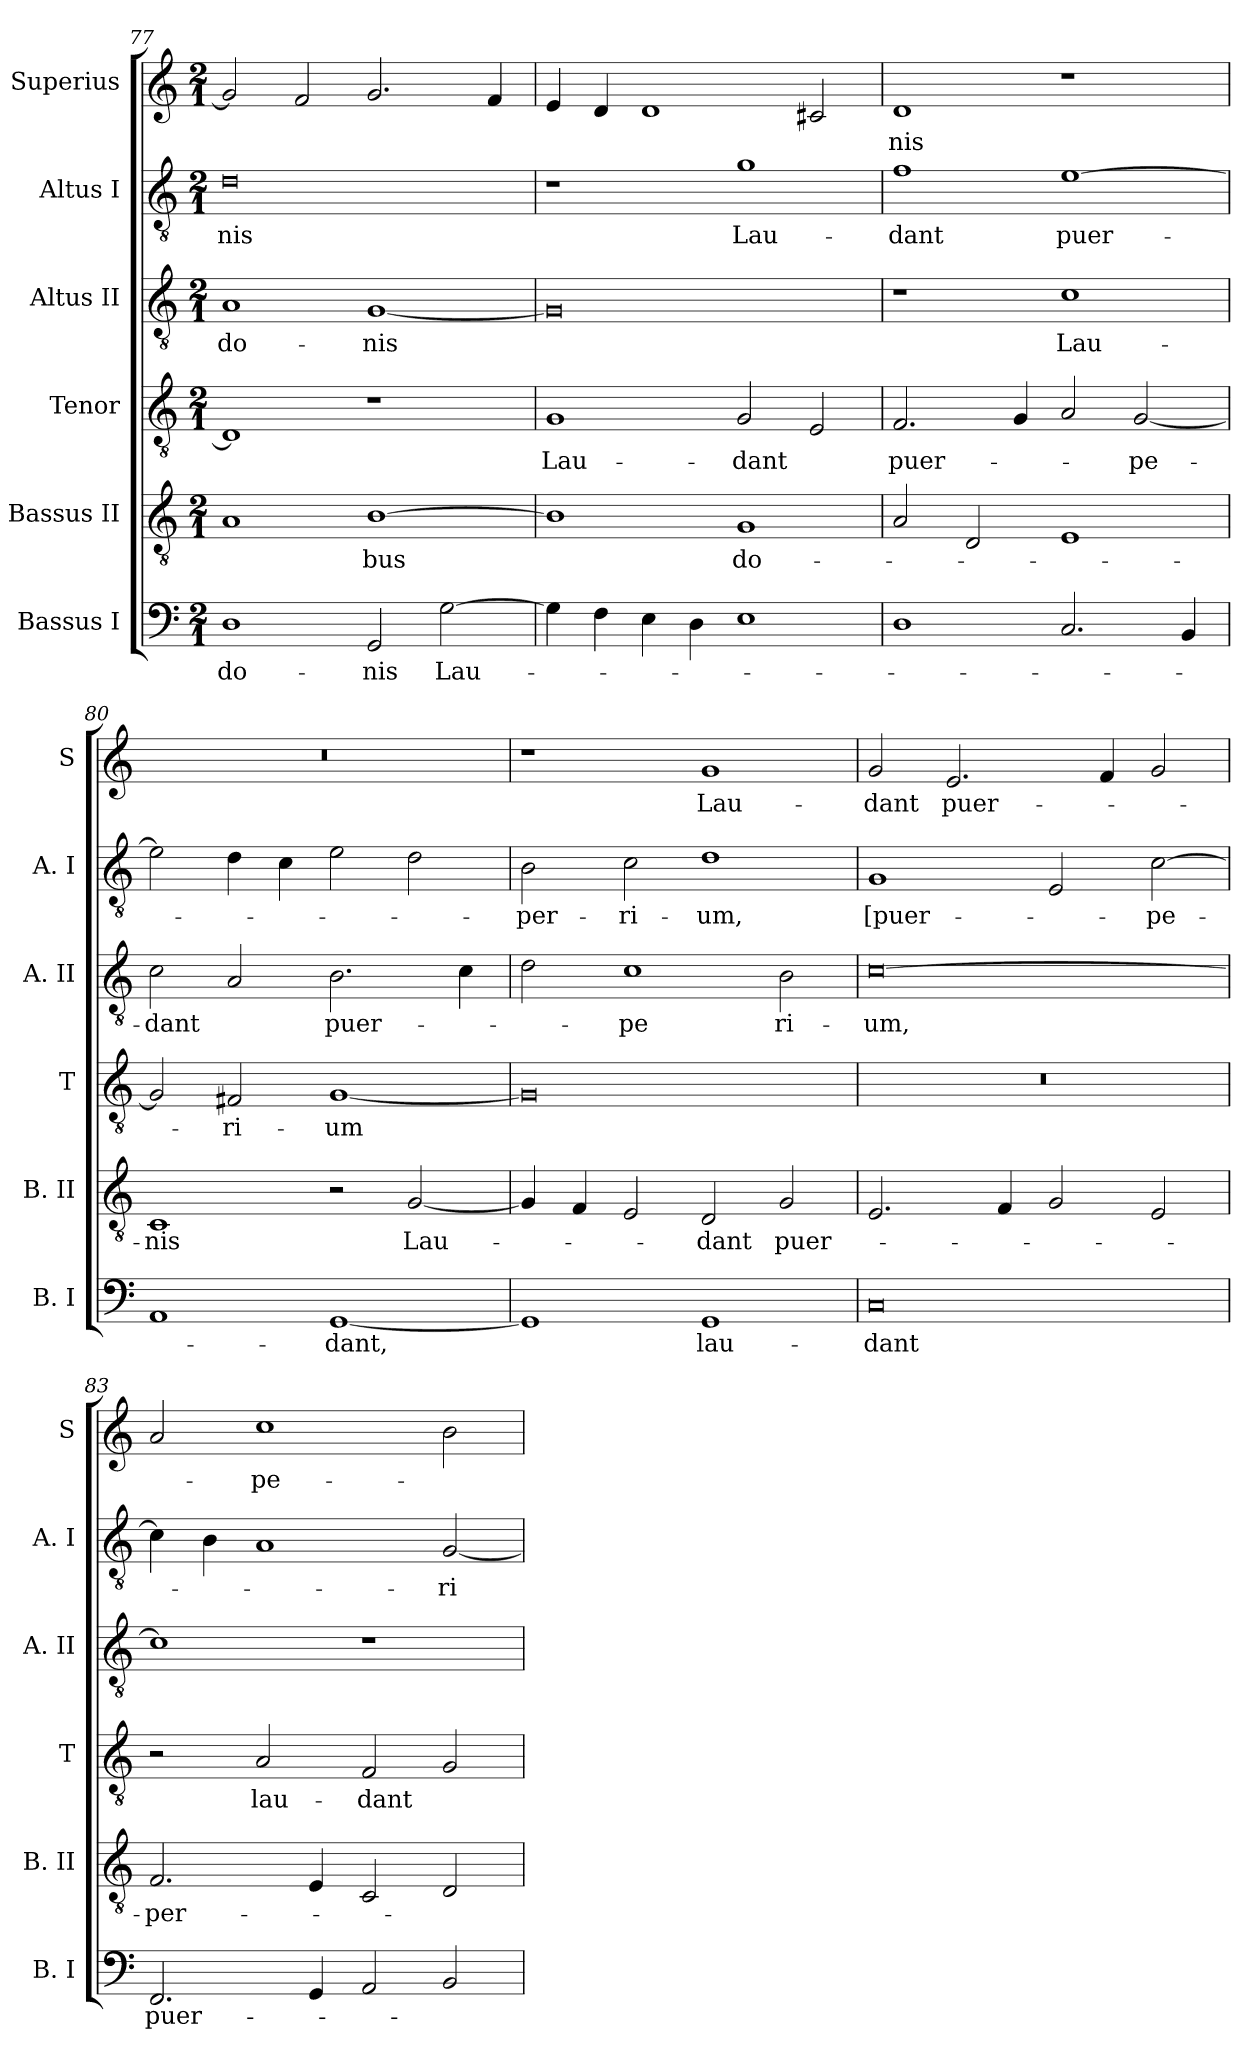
**kern	**text	**kern	**text	**kern	**text	**kern	**text	**kern	**text	**kern	**text
*part6	*part6	*part5	*part5	*part4	*part4	*part3	*part3	*part2	*part2	*part1	*part1
*staff6	*staff6	*staff5	*staff5	*staff4	*staff4	*staff3	*staff3	*staff2	*staff2	*staff1	*staff1
*I"Bassus I	*	*I"Bassus II	*	*I"Tenor	*	*I"Altus II	*	*I"Altus I	*	*I"Superius	*
*I'B. I	*	*I'B. II	*	*I'T	*	*I'A. II	*	*I'A. I	*	*I'S	*
*clefF4	*	*clefGv2	*	*clefGv2	*	*clefGv2	*	*clefGv2	*	*clefG2	*
*k[]	*	*k[]	*	*k[]	*	*k[]	*	*k[]	*	*k[]	*
*C:	*	*C:	*	*C:	*	*C:	*	*C:	*	*C:	*
*M2/1	*	*M2/1	*	*M2/1	*	*M2/1	*	*M2/1	*	*M2/1	*
=77	=77	=77	=77	=77	=77	=77	=77	=77	=77	=77	=77
1D	do-	1A	.	1D]	.	1A	do-	0d	-nis	2g]	.
.	.	.	.	.	.	.	.	.	.	2f	.
2GG	-nis	[1B	-bus	1r	.	[1G	-nis	.	.	2.g	.
[2G	Lau-	.	.	.	.	.	.	.	.	.	.
.	.	.	.	.	.	.	.	.	.	4f	.
=78	=78	=78	=78	=78	=78	=78	=78	=78	=78	=78	=78
4G]	.	1B]	.	1G	Lau-	0G]	.	1r	.	4e	.
4F	.	.	.	.	.	.	.	.	.	4d	.
4E	.	.	.	.	.	.	.	.	.	1d	.
4D	.	.	.	.	.	.	.	.	.	.	.
1E	.	1G	do-	2G	-dant	.	.	1g	Lau-	.	.
.	.	.	.	2E	.	.	.	.	.	2c#X	.
=79	=79	=79	=79	=79	=79	=79	=79	=79	=79	=79	=79
1D	.	2A	.	2.F	puer-	1r	.	1f	-dant	1d	-nis
.	.	2D	.	.	.	.	.	.	.	.	.
.	.	.	.	4G	.	.	.	.	.	.	.
2.C	.	1E	.	2A	.	1c	Lau-	[1e	puer-	1r	.
.	.	.	.	[2G	-pe-	.	.	.	.	.	.
4BB	.	.	.	.	.	.	.	.	.	.	.
=80	=80	=80	=80	=80	=80	=80	=80	=80	=80	=80	=80
1AA	.	1C	-nis	2G]	.	2c	-dant	2e]	.	0r	.
.	.	.	.	2F#X	-ri-	2A	.	4d	.	.	.
.	.	.	.	.	.	.	.	4c	.	.	.
[1GG	-dant,	2r	.	[1G	-um	2.B	puer-	2e	.	.	.
.	.	[2G	Lau-	.	.	.	.	2d	.	.	.
.	.	.	.	.	.	4c	.	.	.	.	.
=81	=81	=81	=81	=81	=81	=81	=81	=81	=81	=81	=81
1GG]	.	4G]	.	0G]	.	2d	.	2B	-per-	1r	.
.	.	4F	.	.	.	.	.	.	.	.	.
.	.	2E	.	.	.	1c	-pe	2c	-ri-	.	.
1GG	lau-	2D	-dant	.	.	.	.	1d	-um,	1g	Lau-
.	.	2G	puer-	.	.	2B	ri-	.	.	.	.
=82	=82	=82	=82	=82	=82	=82	=82	=82	=82	=82	=82
0C	-dant	2.E	.	0r	.	[0c	-um,	1G	[puer-	2g	-dant
.	.	.	.	.	.	.	.	.	.	2.e	puer-
.	.	4F	.	.	.	.	.	.	.	.	.
.	.	2G	.	.	.	.	.	2E	.	.	.
.	.	.	.	.	.	.	.	.	.	4f	.
.	.	2E	.	.	.	.	.	[2c	-pe-	2g	.
=83	=83	=83	=83	=83	=83	=83	=83	=83	=83	=83	=83
2.FF	puer-	2.F	-per-	2r	.	1c]	.	4c]	.	2a	.
.	.	.	.	.	.	.	.	4B	.	.	.
.	.	.	.	2A	lau-	.	.	1A	.	1cc	-pe-
4GG	.	4E	.	.	.	.	.	.	.	.	.
2AA	.	2C	.	2F	-dant	1r	.	.	.	.	.
2BB	.	2D	.	2G	.	.	.	[2G	-ri-	2b	.
=	=	=	=	=	=	=	=	=	=	=	=
*-	*-	*-	*-	*-	*-	*-	*-	*-	*-	*-	*-
